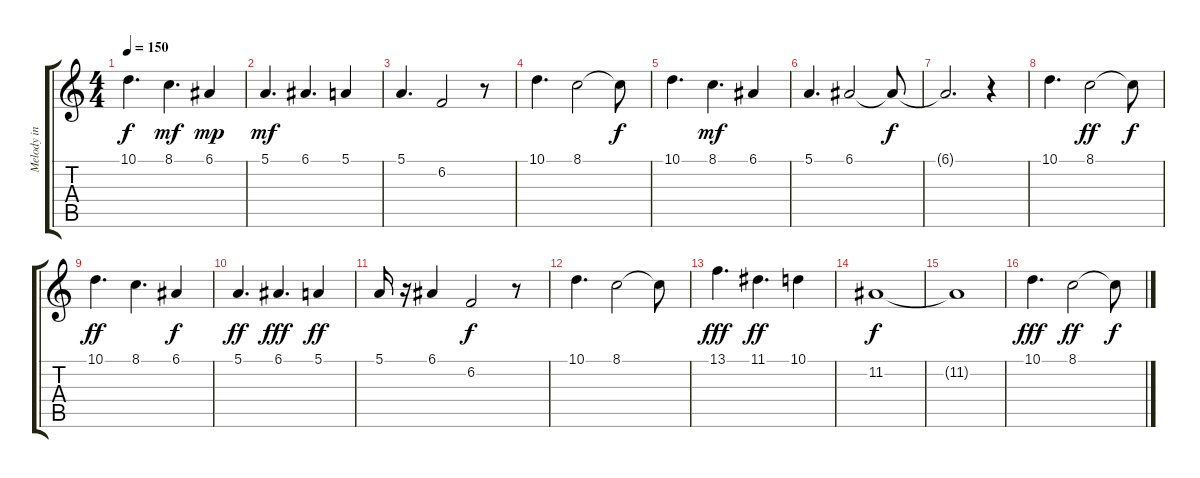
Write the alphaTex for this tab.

\track ("Melody in " "Melody in ") {instrument flute}
\staff {score tabs}
\tuning (E4 B3 G3 D3 A2 E2) {hide}
\ts (4 4)
\tempo 150
\clef g2
\ks c
10.1.4{d dy f} 8.1.4{d dy mf} 6.1.4{dy mp} |
5.1.4{d dy mf} 6.1.4{d} 5.1.4 |
5.1.4{d} 6.2.2 r.8 |
10.1.4{d} 8.1.2 8.1{t}.8{dy f} |
10.1.4{d} 8.1.4{d dy mf} 6.1.4 |
5.1.4{d} 6.1.2 6.1{t}.8{dy f} |
6.1{t}.2{d} r.4 |
10.1.4{d} 8.1.2{dy ff} 8.1{t}.8{dy f} |
10.1.4{d dy ff} 8.1.4{d} 6.1.4{dy f} |
5.1.4{d dy ff} 6.1.4{d dy fff} 5.1.4{dy ff} |
5.1.16 r.16 6.1.4 6.2.2{dy f} r.8 |
10.1.4{d} 8.1.2 8.1{t}.8 |
13.1.4{d dy fff} 11.1.4{d dy ff} 10.1.4 |
11.2.1{dy f} |
11.2{t}.1 |
10.1.4{d dy fff volume 16} 8.1.2{dy ff} 8.1{t}.8{dy f}
